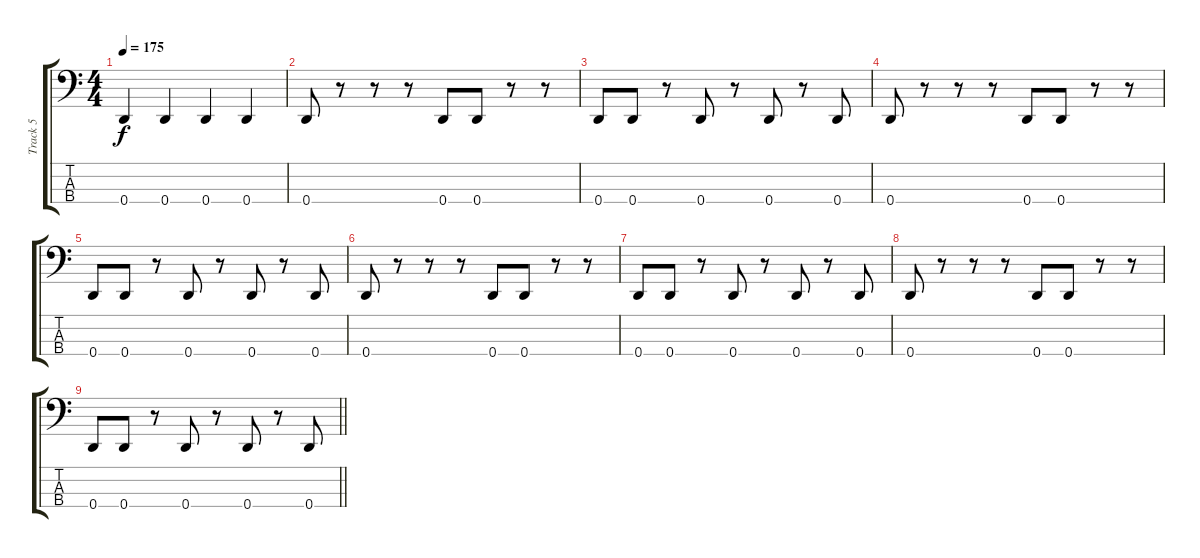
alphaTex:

\track ("Track 5" "Track 5") {instrument electricbassfinger}
\staff {score tabs}
\tuning (F2 C2 G1 D1) {hide}
\ts (4 4)
\tempo 175
\clef f4
\ks c
0.4.4{dy f} 0.4.4 0.4.4 0.4.4 |
0.4.8 r.8 r.8 r.8 0.4.8 0.4.8 r.8 r.8 |
0.4.8 0.4.8 r.8 0.4.8 r.8 0.4.8 r.8 0.4.8 |
0.4.8 r.8 r.8 r.8 0.4.8 0.4.8 r.8 r.8 |
0.4.8 0.4.8 r.8 0.4.8 r.8 0.4.8 r.8 0.4.8 |
0.4.8 r.8 r.8 r.8 0.4.8 0.4.8 r.8 r.8 |
0.4.8 0.4.8 r.8 0.4.8 r.8 0.4.8 r.8 0.4.8 |
0.4.8 r.8 r.8 r.8 0.4.8 0.4.8 r.8 r.8 |
\barLineRight lightlight
0.4.8 0.4.8 r.8 0.4.8 r.8 0.4.8 r.8 0.4.8
